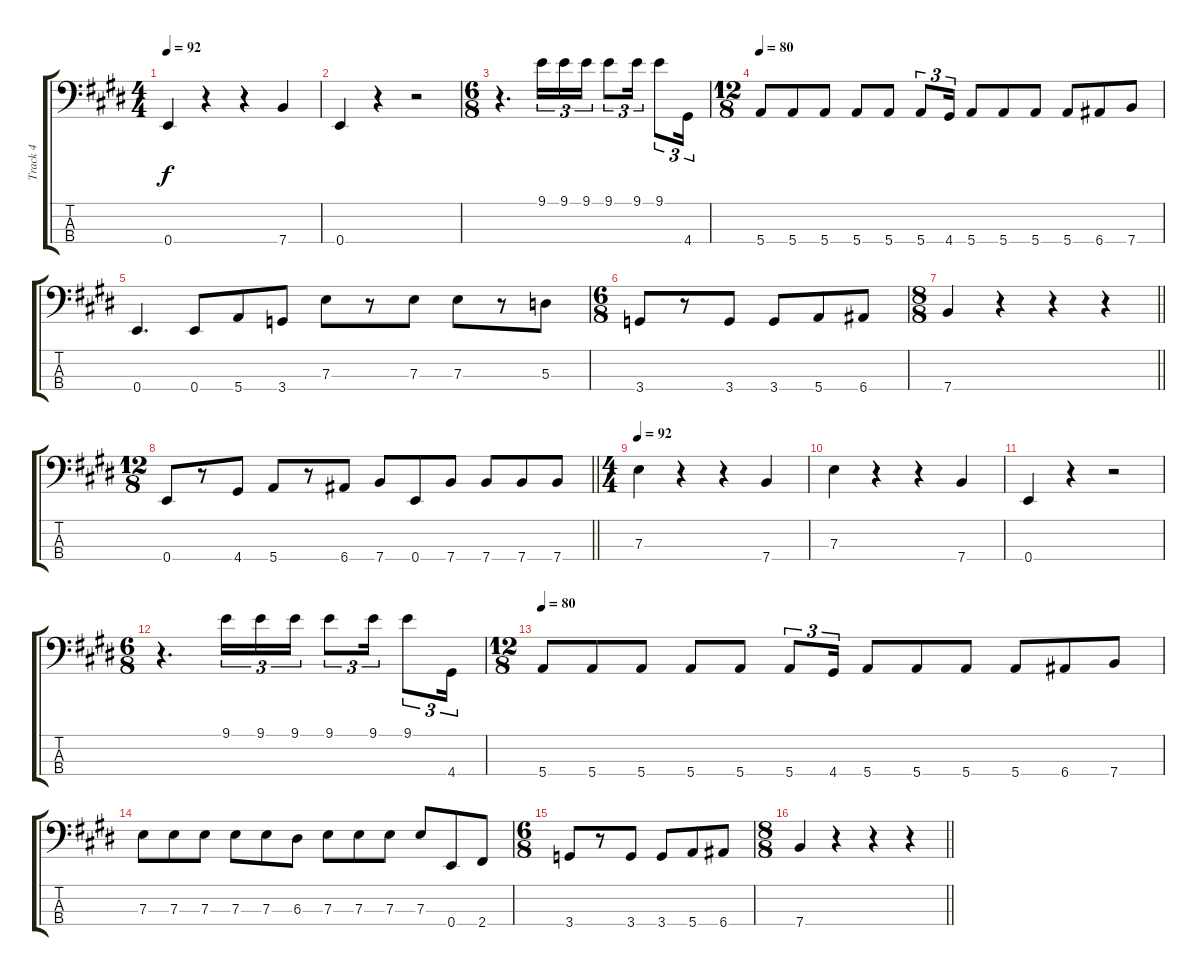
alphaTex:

\track ("Track 4" "Track 4") {instrument electricbassfinger}
\staff {score tabs}
\tuning (G2 D2 A1 E1) {hide}
\ts (4 4)
\tempo 92
\clef f4
\ks e
0.4.4{dy f} r.4 r.4 7.4.4 |
0.4.4 r.4 r.2 |
\ts (6 8)
r.4{d} 9.1.16{tu (3 2)} 9.1.16{tu (3 2)} 9.1.16{tu (3 2)} 9.1.8{tu (3 2)} 9.1.16{tu (3 2)} 9.1.8{tu (3 2)} 4.4.16{tu (3 2)} |
\ts (12 8)
\tempo 80
5.4.8 5.4.8 5.4.8 5.4.8 5.4.8 5.4.8{tu (3 2)} 4.4.16{tu (3 2)} 5.4.8 5.4.8 5.4.8 5.4.8 6.4.8 7.4.8 |
0.4.4{d} 0.4.8 5.4.8 3.4.8 7.3.8 r.8 7.3.8 7.3.8 r.8 5.3.8 |
\ts (6 8)
3.4.8 r.8 3.4.8 3.4.8 5.4.8 6.4.8 |
\ts (8 8)
\barLineRight lightlight
7.4.4 r.4 r.4 r.4 |
\ts (12 8)
\barLineRight lightlight
0.4.8 r.8 4.4.8 5.4.8 r.8 6.4.8 7.4.8 0.4.8 7.4.8 7.4.8 7.4.8 7.4.8 |
\ts (4 4)
\tempo 92
7.3.4 r.4 r.4 7.4.4 |
7.3.4 r.4 r.4 7.4.4 |
0.4.4 r.4 r.2 |
\ts (6 8)
r.4{d} 9.1.16{tu (3 2)} 9.1.16{tu (3 2)} 9.1.16{tu (3 2)} 9.1.8{tu (3 2)} 9.1.16{tu (3 2)} 9.1.8{tu (3 2)} 4.4.16{tu (3 2)} |
\ts (12 8)
\tempo 80
5.4.8 5.4.8 5.4.8 5.4.8 5.4.8 5.4.8{tu (3 2)} 4.4.16{tu (3 2)} 5.4.8 5.4.8 5.4.8 5.4.8 6.4.8 7.4.8 |
7.3.8 7.3.8 7.3.8 7.3.8 7.3.8 6.3.8 7.3.8 7.3.8 7.3.8 7.3.8 0.4.8 2.4.8 |
\ts (6 8)
3.4.8 r.8 3.4.8 3.4.8 5.4.8 6.4.8 |
\ts (8 8)
\barLineRight lightlight
7.4.4 r.4 r.4 r.4
